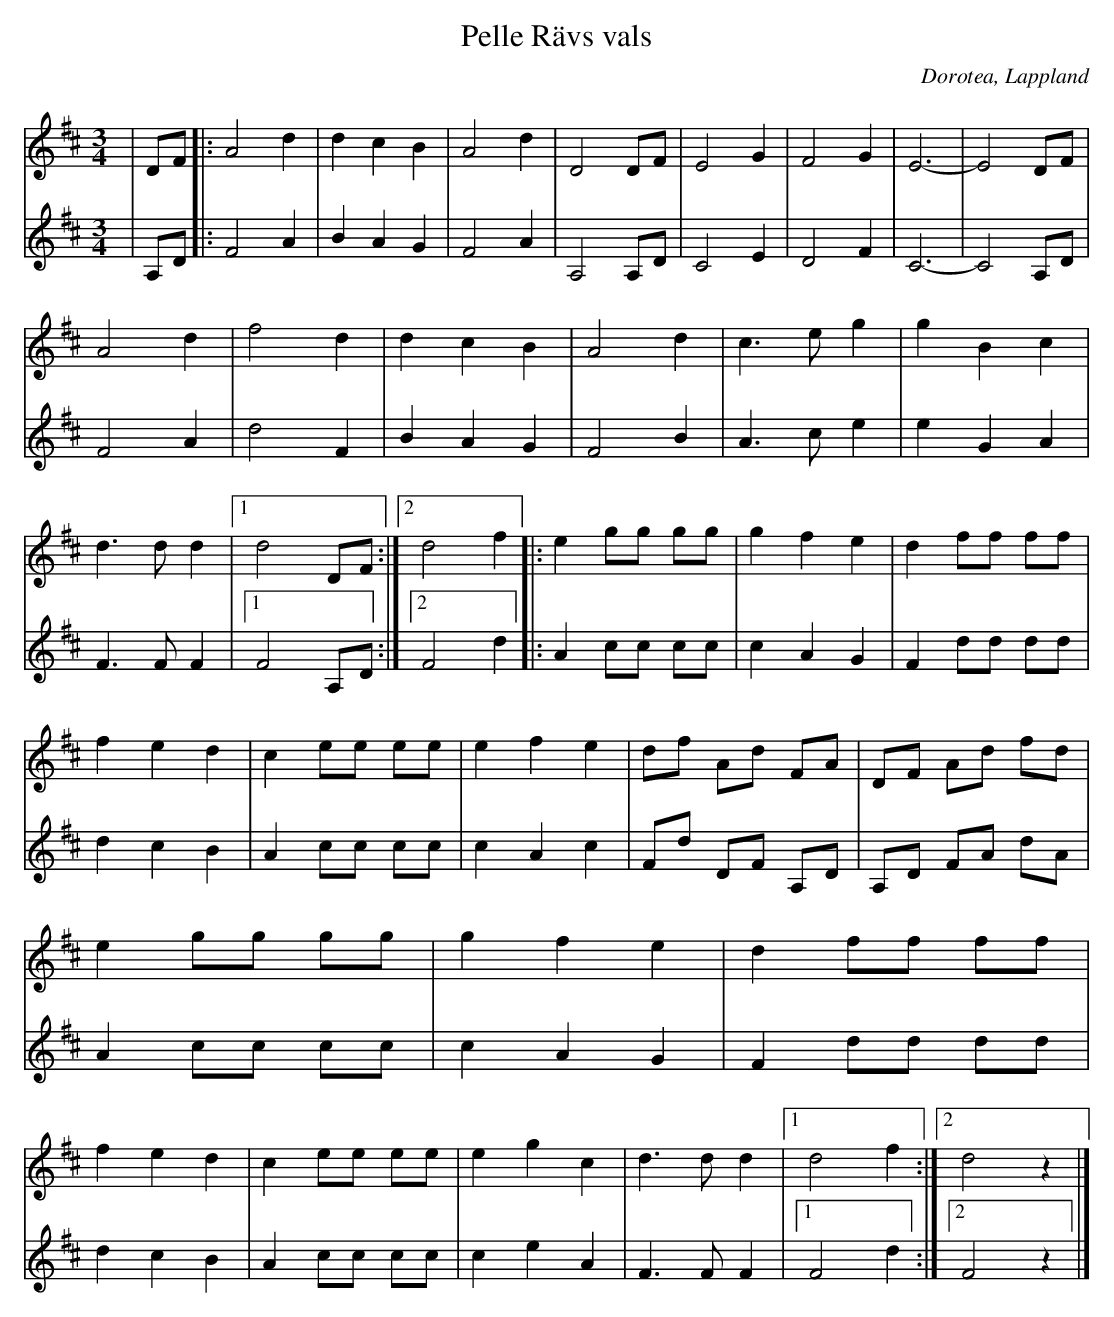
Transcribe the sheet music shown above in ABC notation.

X:1
T:Pelle Rävs vals
O:Dorotea, Lappland
M:3/4
L:1/8
K:D
V:1
| DF |: A4 d2| d2 c2 B2 | A4 d2| D4 DF | E4 G2 | F4 G2 | E6- | E4 DF | A4 d2 | f4 d2 | d2 c2 B2 | A4 d2 | c3 e g2 | g2 B2 c2 | d3 d d2|1 d4 DF :|2 d4 f2 |: e2 gg gg| g2 f2 e2 | d2 ff ff | f2 e2 d2 | c2 ee ee | e2 f2 e2 | df Ad FA | DF Ad fd| e2 gg gg | g2 f2 e2 | d2 ff ff | f2 e2 d2 | c2 ee ee | e2 g2 c2 | d3 d d2 |1 d4 f2 :|2 d4 z2|]
V:2 I:repbra 0
| A,D |: F4 A2 | B2 A2 G2 | F4 A2 | A,4 A,D | C4 E2 | D4 F2 | C6-| C4 A,D | F4 A2| d4 F2 | B2 A2 G2 | F4 B2 | A3 c e2 | e2 G2 A2 | F3 F F2 |1 F4 A,D :|2 F4 d2|: A2 cc cc | c2 A2 G2 | F2 dd dd | d2 c2 B2 | A2 cc cc | c2 A2 c2 | Fd DF A,D | A,D FA dA | A2 cc cc | c2 A2 G2 | F2 dd dd | d2 c2 B2 | A2 cc cc | c2 e2 A2 | F3 F F2 |1 F4 d2 :|2 F4 z2|]
